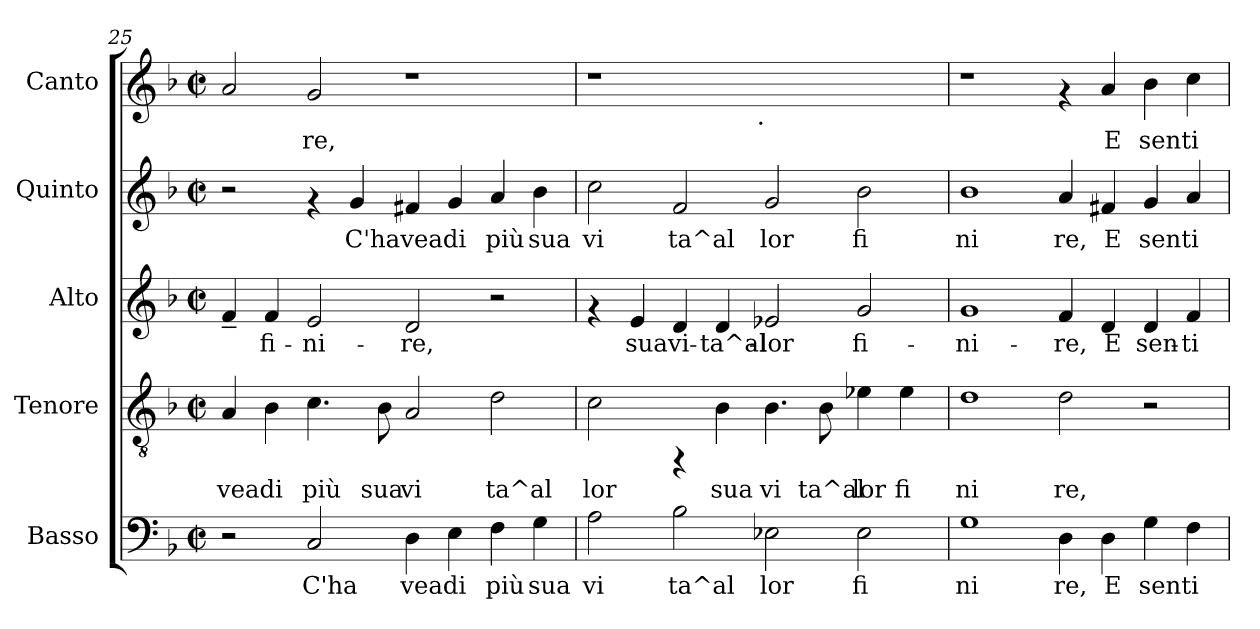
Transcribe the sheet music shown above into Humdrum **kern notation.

**kern	**text	**kern	**text	**kern	**text	**kern	**text	**kern	**text
*part5	*part5	*part4	*part4	*part3	*part3	*part2	*part2	*part1	*part1
*staff5	*staff5	*staff4	*staff4	*staff3	*staff3	*staff2	*staff2	*staff1	*staff1
*I"Basso	*	*I"Tenore	*	*I"Alto	*	*I"Quinto	*	*I"Canto	*
!!LO:PB:g=z
*clefF4	*	*clefGv2	*	*clefG2	*	*clefG2	*	*clefG2	*
*k[b-]	*	*k[b-]	*	*k[b-]	*	*k[b-]	*	*k[b-]	*
*F:	*	*F:	*	*F:	*	*F:	*	*F:	*
*M2/2	*	*M2/2	*	*M2/2	*	*M2/2	*	*M2/2	*
*met(c|)	*	*met(c|)	*	*met(c|)	*	*met(c|)	*	*met(c|)	*
=25	=25	=25	=25	=25	=25	=25	=25	=25	=25
!	!	!	!LO:LY:b:cj	!	!LO:LY:b:cj	!	!	!	!LO:LY:b:cj
2r	.	4A/	vea	4f~</	.	2r	.	2a/	--
!	!	!	!LO:LY:b:cj	!	!LO:LY:b:cj	!	!	!	!
.	.	4B-\	di	4f/	fi-	.	.	.	.
!	!LO:LY:b:cj	!	!LO:LY:b:cj	!	!LO:LY:b:cj	!	!	!	!LO:LY:b:cj
2C/	C'ha	4.c\	più	2e/	-ni-	4rf	.	2g/	-re,
!	!	!	!	!	!	!	!LO:LY:b:cj	!	!
.	.	.	.	.	.	4g/	C'ha	.	.
!	!	!	!LO:LY:b:cj	!	!	!	!	!	!
.	.	8B-\	sua	.	.	.	.	.	.
!	!LO:LY:b:cj	!	!LO:LY:b:cj	!	!LO:LY:b:cj	!	!LO:LY:b:cj	!	!
4D\	vea	2A/	vi	2d/	-re,	4f#X/	vea	1r	.
!	!LO:LY:b:cj	!	!	!	!	!	!LO:LY:b:cj	!	!
4E\	di	.	.	.	.	4g/	di	.	.
!	!LO:LY:b:cj	!	!LO:LY:b:cj	!	!	!	!LO:LY:b:cj	!	!
4F\	più	2d\	ta^al	2r	.	4a/	più	.	.
!	!LO:LY:b:cj	!	!	!	!	!	!LO:LY:b:cj	!	!
4G\	sua	.	.	.	.	4b-\	sua	.	.
=26	=26	=26	=26	=26	=26	=26	=26	=26	=26
!	!LO:LY:b:cj	!	!LO:LY:b:cj	!	!	!	!LO:LY:b:cj	!	!
*	*	*	*	*	*	*	*	*^	*
2A\	vi	2c\	lor	4rf	.	2cc\	vi	1r	2ryy	.
!	!	!	!	!	!LO:LY:b:cj	!	!	!	!	!
.	.	.	.	4e/	sua	.	.	.	.	.
!	!LO:LY:b:cj	!	!	!	!LO:LY:b:cj	!	!LO:LY:b:cj	!	!	!
2B-\	ta^al	4rFF	.	4d/	vi-	2f/	ta^al	.	4ryy	.
!	!	!	!LO:LY:b:cj	!	!LO:LY:b:cj	!	!	!	!	!
.	.	4B-\	sua	4d/	-ta^al-	.	.	.	8...ryy	.
!	!	!	!	!	!	!	!	!	!LO:TX:b:t=.	!
.	.	.	.	.	.	.	.	.	1ryy	.
!	!LO:LY:b:cj	!	!LO:LY:b:cj	!	!LO:LY:b:cj	!	!LO:LY:b:cj	!	!	!
2E-X\	lor	4.B-\	vi	2e-X/	-lor	2g/	lor	1ryy	.	.
!	!	!	!LO:LY:b:cj	!	!	!	!	!	!	!
.	.	8B-\	ta^al	.	.	.	.	.	.	.
!	!LO:LY:b:cj	!	!LO:LY:b:cj	!	!LO:LY:b:cj	!	!LO:LY:b:cj	!	!	!
2E-\	fi	4e-X\	lor	2g/	fi-	2b-\	fi	.	.	.
!	!	!	!LO:LY:b:cj	!	!	!	!	!	!	!
.	.	4e-\	fi	.	.	.	.	.	.	.
.	.	.	.	.	.	.	.	.	64ryy	.
=27	=27	=27	=27	=27	=27	=27	=27	=27	=27	=27
!	!LO:LY:b:cj	!	!LO:LY:b:cj	!	!LO:LY:b:cj	!	!LO:LY:b:cj	!	!	!
*	*	*	*	*	*	*	*	*v	*v	*
1G	ni	1d	ni	1g	-ni-	1b-	ni	1r	.
!	!LO:LY:b:cj	!	!LO:LY:b:cj	!	!LO:LY:b:cj	!	!LO:LY:b:cj	!	!
4D\	re,	2d\	re,	4f/	-re,	4a/	re,	4rf	.
!	!LO:LY:b:cj	!	!	!	!LO:LY:b:cj	!	!LO:LY:b:cj	!	!LO:LY:b:cj
4D\	E	.	.	4d/	E	4f#X/	E	4a/	E
!	!LO:LY:b:cj	!	!	!	!LO:LY:b:cj	!	!LO:LY:b:cj	!	!LO:LY:b:cj
4G\	sen	2r	.	4d/	sen-	4g/	sen	4b-\	sen
!	!LO:LY:b:cj	!	!	!	!LO:LY:b:cj	!	!LO:LY:b:cj	!	!LO:LY:b:cj
4F\	ti	.	.	4f/	-ti	4a/	ti	4cc\	ti
=	=	=	=	=	=	=	=	=	=
*-	*-	*-	*-	*-	*-	*-	*-	*-	*-
